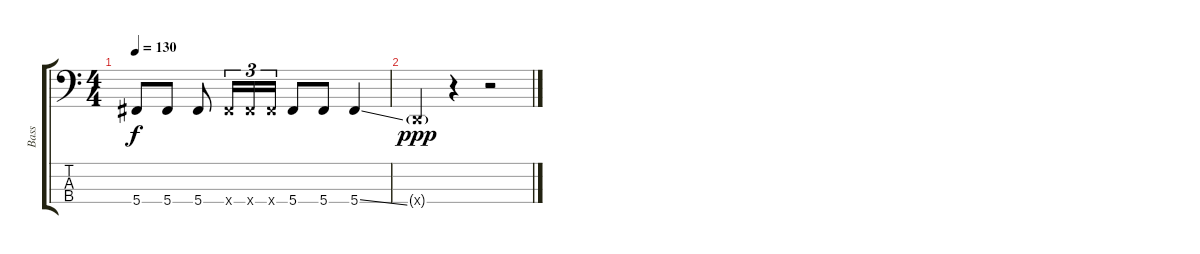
\track ("Bass" "Bass") {instrument electricbasspick}
\staff {score tabs}
\tuning (Gb2 Db2 Ab1 Db1) {hide}
\ts (4 4)
\tempo 130
\clef f4
\ks c
5.4.8{dy f} 5.4.8 5.4.8 5.4{x}.16{tu (3 2)} 5.4{x}.16{tu (3 2)} 5.4{x}.16{tu (3 2)} 5.4.8 5.4.8 5.4{ss}.4 |
1.4{g x}.4{dy ppp} r.4 r.2
